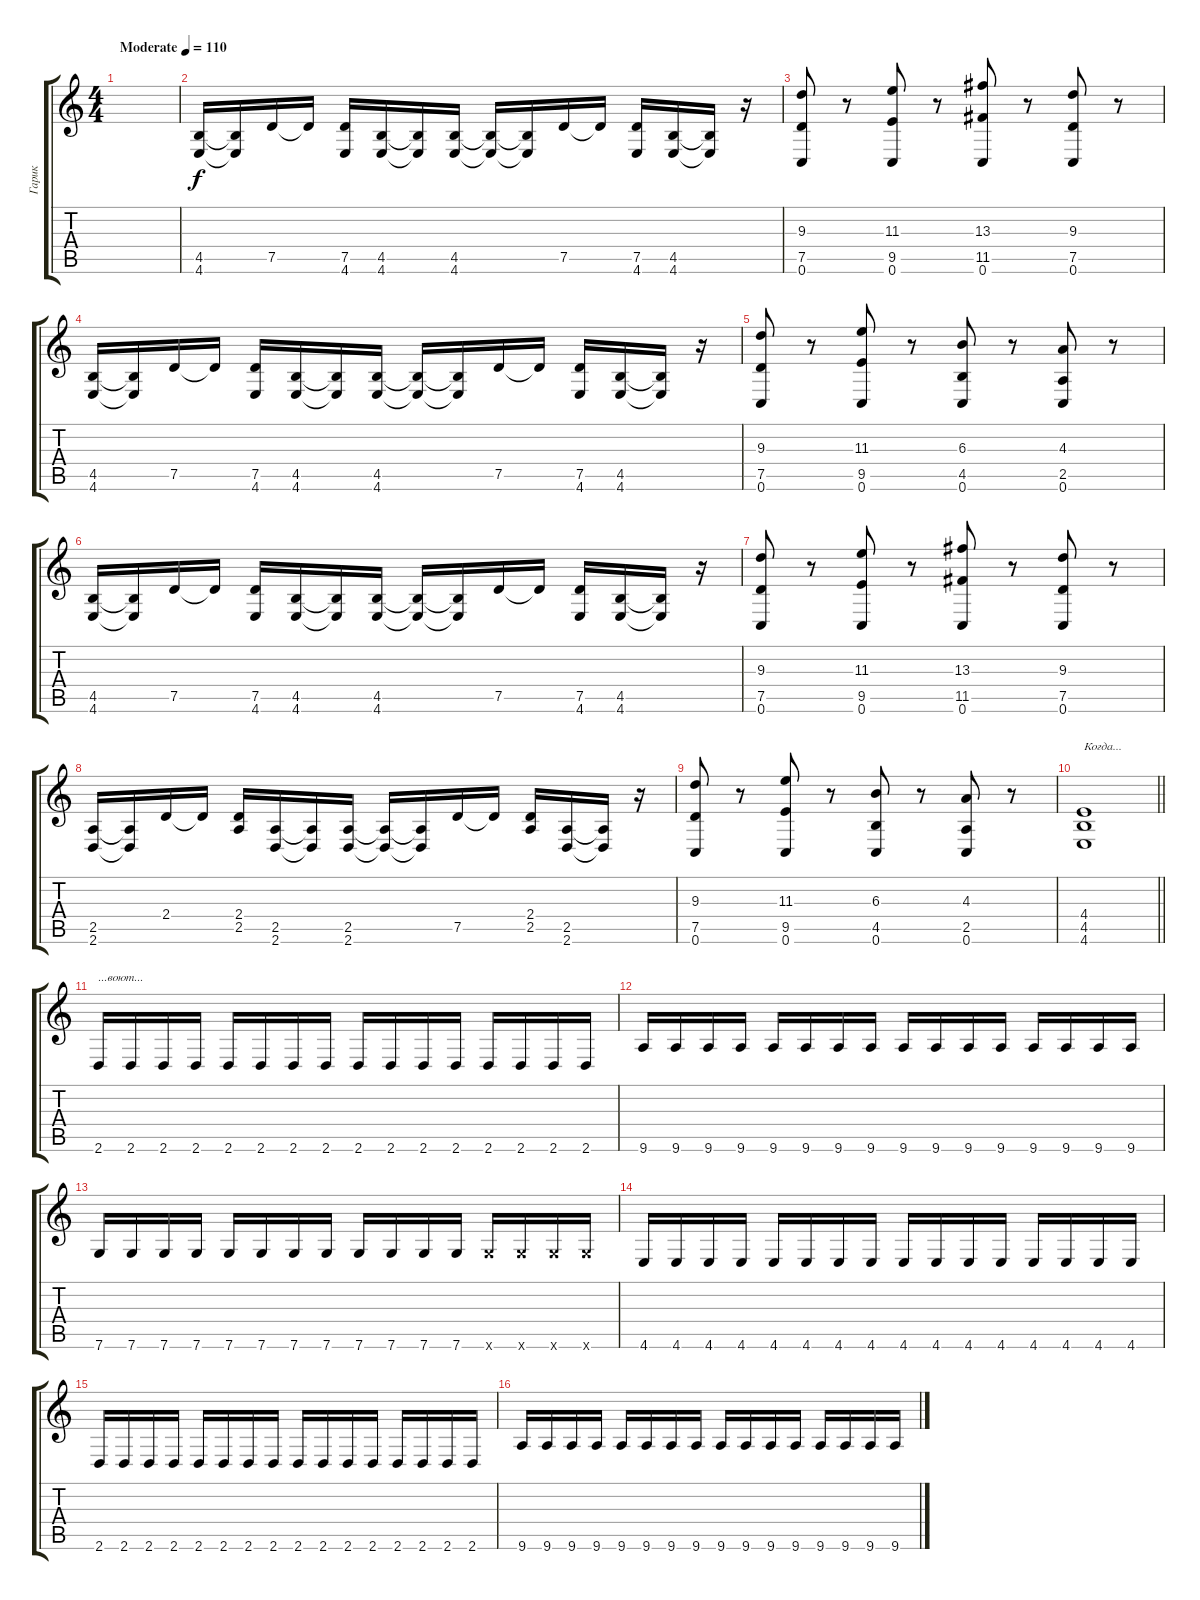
\track ("Гарик" "Гарик") {instrument distortionguitar}
\staff {score tabs}
\tuning (D4 A3 F3 C3 G2 C2) {hide}
\ts (4 4)
\tempo (110 "Moderate")
\clef g2
\ks c
|
(4.5 4.6).16 (4.5{t} 4.6{t}).16 7.5.16 7.5{t}.16 (7.5 4.6).16 (4.5 4.6).16 (4.5{t} 4.6{t}).16 (4.5 4.6).16 (4.5{t} 4.6{t}).16 (4.5{t} 4.6{t}).16 7.5.16 7.5{t}.16 (7.5 4.6).16 (4.5 4.6).16 (4.5{t} 4.6{t}).16 r.16 |
(9.3 7.5 0.6).8 r.8 (11.3 9.5 0.6).8 r.8 (13.3 11.5 0.6).8 r.8 (9.3 7.5 0.6).8 r.8 |
(4.5 4.6).16 (4.5{t} 4.6{t}).16 7.5.16 7.5{t}.16 (7.5 4.6).16 (4.5 4.6).16 (4.5{t} 4.6{t}).16 (4.5 4.6).16 (4.5{t} 4.6{t}).16 (4.5{t} 4.6{t}).16 7.5.16 7.5{t}.16 (7.5 4.6).16 (4.5 4.6).16 (4.5{t} 4.6{t}).16 r.16 |
(9.3 7.5 0.6).8 r.8 (11.3 9.5 0.6).8 r.8 (6.3 4.5 0.6).8 r.8 (4.3 2.5 0.6).8 r.8 |
(4.5 4.6).16 (4.5{t} 4.6{t}).16 7.5.16 7.5{t}.16 (7.5 4.6).16 (4.5 4.6).16 (4.5{t} 4.6{t}).16 (4.5 4.6).16 (4.5{t} 4.6{t}).16 (4.5{t} 4.6{t}).16 7.5.16 7.5{t}.16 (7.5 4.6).16 (4.5 4.6).16 (4.5{t} 4.6{t}).16 r.16 |
(9.3 7.5 0.6).8 r.8 (11.3 9.5 0.6).8 r.8 (13.3 11.5 0.6).8 r.8 (9.3 7.5 0.6).8 r.8 |
(2.5 2.6).16 (2.5{t} 2.6{t}).16 2.4.16 2.4{t}.16 (2.4 2.5).16 (2.5 2.6).16 (2.5{t} 2.6{t}).16 (2.5 2.6).16 (2.5{t} 2.6{t}).16 (2.5{t} 2.6{t}).16 7.5.16 7.5{t}.16 (2.4 2.5).16 (2.5 2.6).16 (2.5{t} 2.6{t}).16 r.16 |
(9.3 7.5 0.6).8 r.8 (11.3 9.5 0.6).8 r.8 (6.3 4.5 0.6).8 r.8 (4.3 2.5 0.6).8 r.8 |
\barLineRight lightlight
(4.4 4.5 4.6).1{txt "Когда..."} |
2.6.16{txt "...воют..."} 2.6.16 2.6.16 2.6.16 2.6.16 2.6.16 2.6.16 2.6.16 2.6.16 2.6.16 2.6.16 2.6.16 2.6.16 2.6.16 2.6.16 2.6.16 |
9.6.16 9.6.16 9.6.16 9.6.16 9.6.16 9.6.16 9.6.16 9.6.16 9.6.16 9.6.16 9.6.16 9.6.16 9.6.16 9.6.16 9.6.16 9.6.16 |
7.6.16 7.6.16 7.6.16 7.6.16 7.6.16 7.6.16 7.6.16 7.6.16 7.6.16 7.6.16 7.6.16 7.6.16 7.6{x}.16 7.6{x}.16 7.6{x}.16 7.6{x}.16 |
4.6.16 4.6.16 4.6.16 4.6.16 4.6.16 4.6.16 4.6.16 4.6.16 4.6.16 4.6.16 4.6.16 4.6.16 4.6.16 4.6.16 4.6.16 4.6.16 |
2.6.16 2.6.16 2.6.16 2.6.16 2.6.16 2.6.16 2.6.16 2.6.16 2.6.16 2.6.16 2.6.16 2.6.16 2.6.16 2.6.16 2.6.16 2.6.16 |
9.6.16 9.6.16 9.6.16 9.6.16 9.6.16 9.6.16 9.6.16 9.6.16 9.6.16 9.6.16 9.6.16 9.6.16 9.6.16 9.6.16 9.6.16 9.6.16
